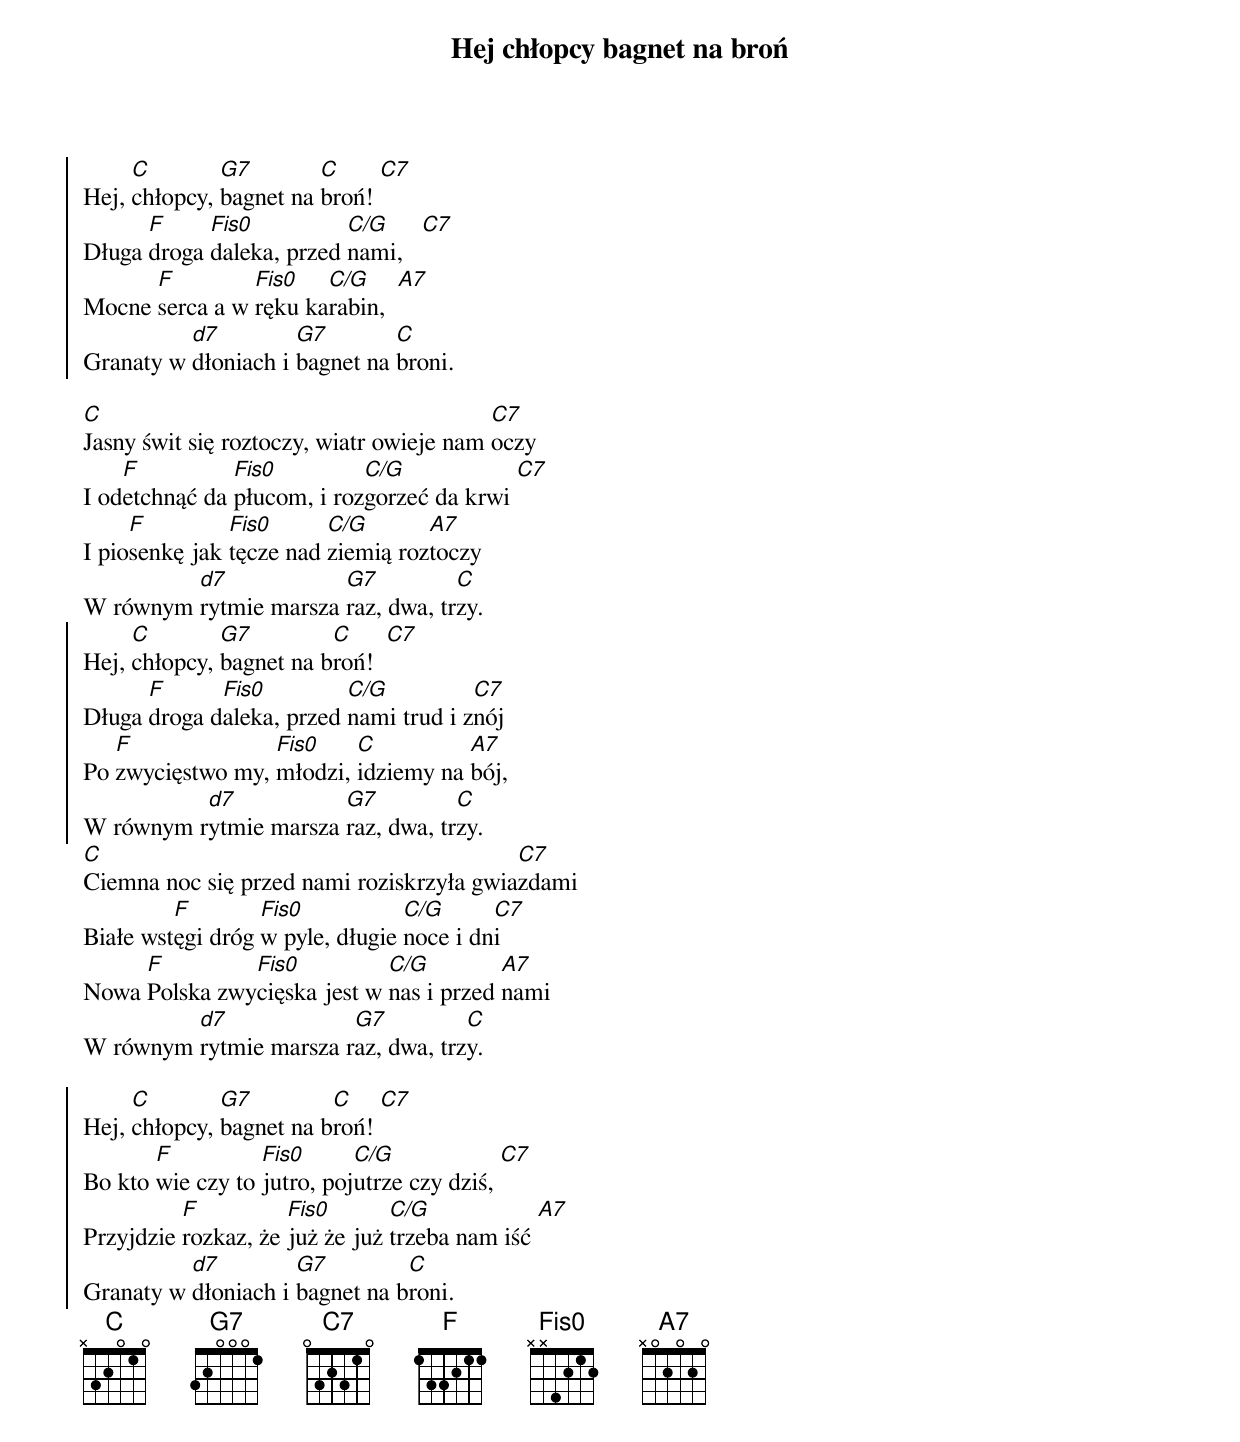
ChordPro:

{title:Hej chłopcy bagnet na broń}
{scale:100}
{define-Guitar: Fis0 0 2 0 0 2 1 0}
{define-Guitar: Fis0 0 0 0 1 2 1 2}

{soc}
Hej, [C]chłopcy, [G7]bagnet na [C]broń! [C7]
Długa [F]droga [Fis0]daleka, przed [C/G]nami,   [C7]
Mocne [F]serca a w [Fis0]ręku ka[C/G]rabin,  [A7]
Granaty w [d7]dłoniach i [G7]bagnet na [C]broni.
{eoc}

[C]Jasny świt się roztoczy, wiatr owieje nam [C7]oczy
I od[F]etchnąć da [Fis0]płucom, i roz[C/G]gorzeć da krwi [C7]
I pio[F]senkę jak [Fis0]tęcze nad [C/G]ziemią roz[A7]toczy
W równym [d7]rytmie marsza [G7]raz, dwa, tr[C]zy.
{soc}
Hej, [C]chłopcy, [G7]bagnet na b[C]roń!  [C7]
Długa [F]droga d[Fis0]aleka, przed [C/G]nami trud i z[C7]nój
Po [F]zwycięstwo my, [Fis0]młodzi, [C]idziemy na [A7]bój,
W równym r[d7]ytmie marsza [G7]raz, dwa, tr[C]zy.
{eoc}
[C]Ciemna noc się przed nami roziskrzyła gwia[C7]zdami
Białe wst[F]ęgi dróg [Fis0]w pyle, długie [C/G]noce i dn[C7]i
Nowa [F]Polska zwy[Fis0]cięska jest w [C/G]nas i przed [A7]nami
W równym [d7]rytmie marsza r[G7]az, dwa, trz[C]y.

{soc}
Hej, [C]chłopcy, [G7]bagnet na b[C]roń! [C7]
Bo kto [F]wie czy to [Fis0]jutro, poj[C/G]utrze czy dziś, [C7]
Przyjdzie [F]rozkaz, że [Fis0]już że już [C/G]trzeba nam iść [A7]
Granaty w [d7]dłoniach i [G7]bagnet na b[C]roni.
{eoc}
